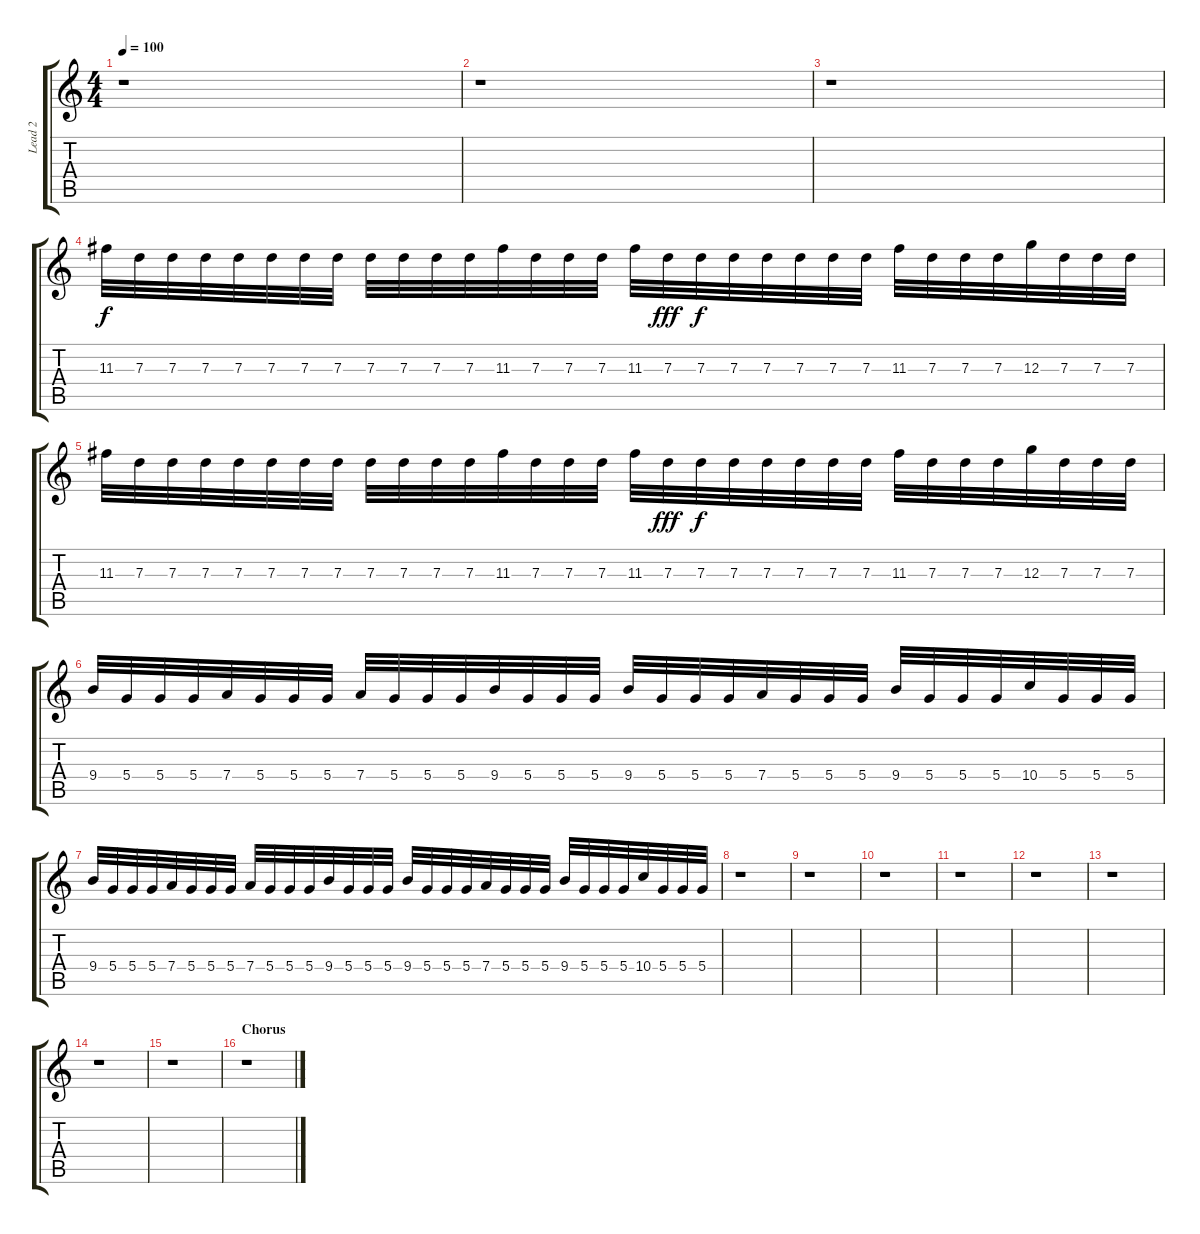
\track ("Lead 2" "Lead 2") {instrument distortionguitar}
\staff {score tabs}
\tuning (E4 B3 G3 D3 A2 E2) {hide}
\ts (4 4)
\tempo 100
\clef g2
\ks c
r.1{dy f} |
r.1 |
r.1 |
\section ("" "")
11.3.32{volume 12} 7.3.32 7.3.32 7.3.32 7.3.32 7.3.32 7.3.32 7.3.32 7.3.32 7.3.32 7.3.32 7.3.32 11.3.32 7.3.32 7.3.32 7.3.32 11.3.32 7.3.32{dy fff} 7.3.32{dy f} 7.3.32 7.3.32 7.3.32 7.3.32 7.3.32 11.3.32 7.3.32 7.3.32 7.3.32 12.3.32 7.3.32 7.3.32 7.3.32 |
11.3.32{volume 12} 7.3.32 7.3.32 7.3.32 7.3.32 7.3.32 7.3.32 7.3.32 7.3.32 7.3.32 7.3.32 7.3.32 11.3.32 7.3.32 7.3.32 7.3.32 11.3.32 7.3.32{dy fff} 7.3.32{dy f} 7.3.32 7.3.32 7.3.32 7.3.32 7.3.32 11.3.32 7.3.32 7.3.32 7.3.32 12.3.32 7.3.32 7.3.32 7.3.32 |
9.4.32 5.4.32 5.4.32 5.4.32 7.4.32 5.4.32 5.4.32 5.4.32 7.4.32 5.4.32 5.4.32 5.4.32 9.4.32 5.4.32 5.4.32 5.4.32 9.4.32 5.4.32 5.4.32 5.4.32 7.4.32 5.4.32 5.4.32 5.4.32 9.4.32 5.4.32 5.4.32 5.4.32 10.4.32 5.4.32 5.4.32 5.4.32 |
9.4.32 5.4.32 5.4.32 5.4.32 7.4.32 5.4.32 5.4.32 5.4.32 7.4.32 5.4.32 5.4.32 5.4.32 9.4.32 5.4.32 5.4.32 5.4.32 9.4.32 5.4.32 5.4.32 5.4.32 7.4.32 5.4.32 5.4.32 5.4.32 9.4.32 5.4.32 5.4.32 5.4.32 10.4.32 5.4.32 5.4.32 5.4.32 |
\section ("" "")
r.1 |
r.1 |
r.1 |
r.1 |
r.1 |
r.1 |
r.1 |
r.1 |
\section ("" "Chorus")
r.1
